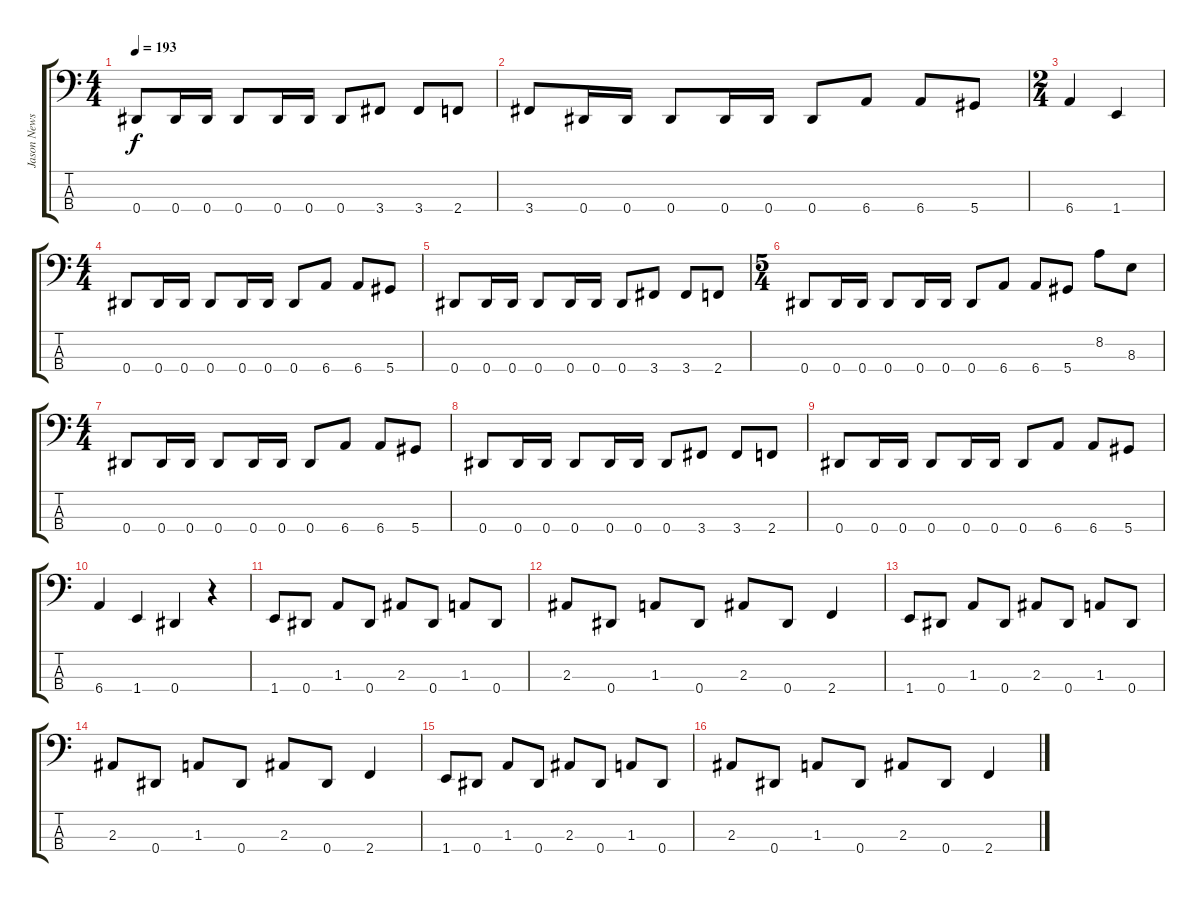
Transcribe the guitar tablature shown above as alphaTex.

\track ("Jason Newsted" "Jason News") {instrument electricbasspick}
\staff {score tabs}
\tuning (Gb2 Db2 Ab1 Eb1) {hide}
\ts (4 4)
\tempo 193
\clef f4
\ks c
0.4.8{dy f} 0.4.16 0.4.16 0.4.8 0.4.16 0.4.16 0.4.8 3.4.8 3.4.8 2.4.8 |
3.4.8 0.4.16 0.4.16 0.4.8 0.4.16 0.4.16 0.4.8 6.4.8 6.4.8 5.4.8 |
\ts (2 4)
6.4.4 1.4.4 |
\ts (4 4)
0.4.8 0.4.16 0.4.16 0.4.8 0.4.16 0.4.16 0.4.8 6.4.8 6.4.8 5.4.8 |
0.4.8 0.4.16 0.4.16 0.4.8 0.4.16 0.4.16 0.4.8 3.4.8 3.4.8 2.4.8 |
\ts (5 4)
0.4.8 0.4.16 0.4.16 0.4.8 0.4.16 0.4.16 0.4.8 6.4.8 6.4.8 5.4.8 8.2.8 8.3.8 |
\ts (4 4)
0.4.8 0.4.16 0.4.16 0.4.8 0.4.16 0.4.16 0.4.8 6.4.8 6.4.8 5.4.8 |
0.4.8 0.4.16 0.4.16 0.4.8 0.4.16 0.4.16 0.4.8 3.4.8 3.4.8 2.4.8 |
0.4.8 0.4.16 0.4.16 0.4.8 0.4.16 0.4.16 0.4.8 6.4.8 6.4.8 5.4.8 |
6.4.4 1.4.4 0.4.4 r.4 |
1.4.8 0.4.8 1.3.8 0.4.8 2.3.8 0.4.8 1.3.8 0.4.8 |
2.3.8 0.4.8 1.3.8 0.4.8 2.3.8 0.4.8 2.4.4 |
1.4.8 0.4.8 1.3.8 0.4.8 2.3.8 0.4.8 1.3.8 0.4.8 |
2.3.8 0.4.8 1.3.8 0.4.8 2.3.8 0.4.8 2.4.4 |
1.4.8 0.4.8 1.3.8 0.4.8 2.3.8 0.4.8 1.3.8 0.4.8 |
2.3.8 0.4.8 1.3.8 0.4.8 2.3.8 0.4.8 2.4.4
